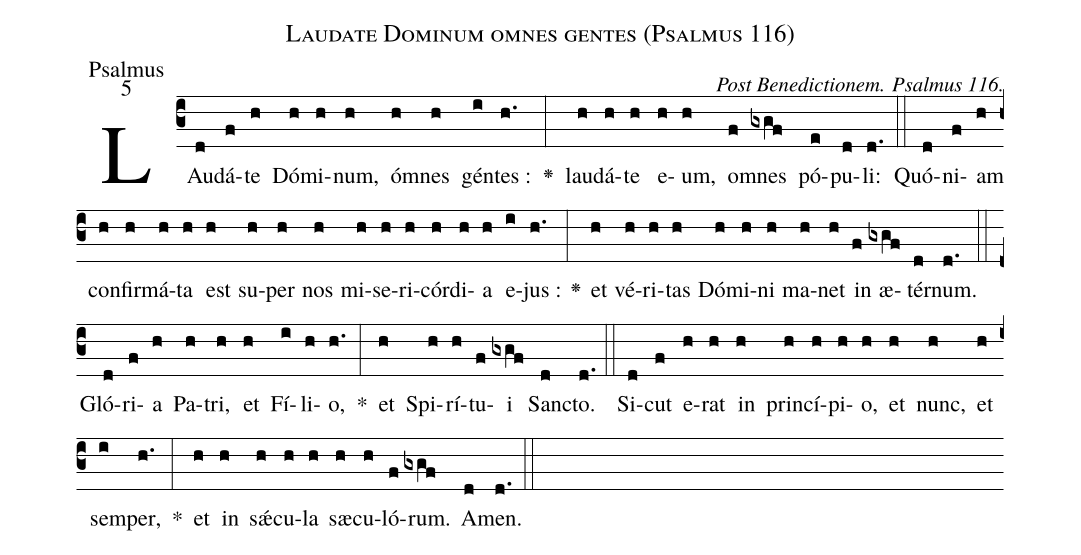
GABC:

name:Laudate Dominum omnes gentes (Psalmus 116);
office-part:Psalmus;
mode:5;
commentary:Post Benedictionem. Psalmus 116.;
%%
(c3)LAu(d)dá(f)te(h) Dó(h)mi(h)num,(h) óm(h)nes(h) gén(i)tes :(h.) <v>\greheightstar</v>(:) lau(h)dá(h)te(h) e(h)um,(h) om(f)nes(gxgf)  pó(e)pu(d)li:(d.) (::)
Quó(d)ni(f)am(h) con(h)fir(h)má(h)ta(h) est(h) su(h)per(h) nos(h) mi(h)se(h)ri(h)cór(h)di(h)a(h) e(i)jus :(h.) <v>\greheightstar</v> (:) et(h) vé(h)ri(h)tas(h) Dó(h)mi(h)ni(h) ma(h)net(h) in(f) <sp>ae</sp>(gxgf)tér(d)num.(d.) (::)
Gló(d)ri(f)a(h) Pa(h)tri,(h) et(h) Fí(i)li(h)o,(h.) *(:) et(h) Spi(h)rí(h)tu(f)i(gxgf) San(d)cto.(d.) (::)
Si(d)cut(f) e(h)rat(h) in(h) prin(h)cí(h)pi(h)o,(h) et(h) nunc,(h) et(h) sem(i)per,(h.) *(:) et(h) in(h) s<sp>'ae</sp>(h)cu(h)la(h) s<sp>ae</sp>(h)cu(h)ló(f)rum.(gxgf) A(d)men.(d.) (::)
